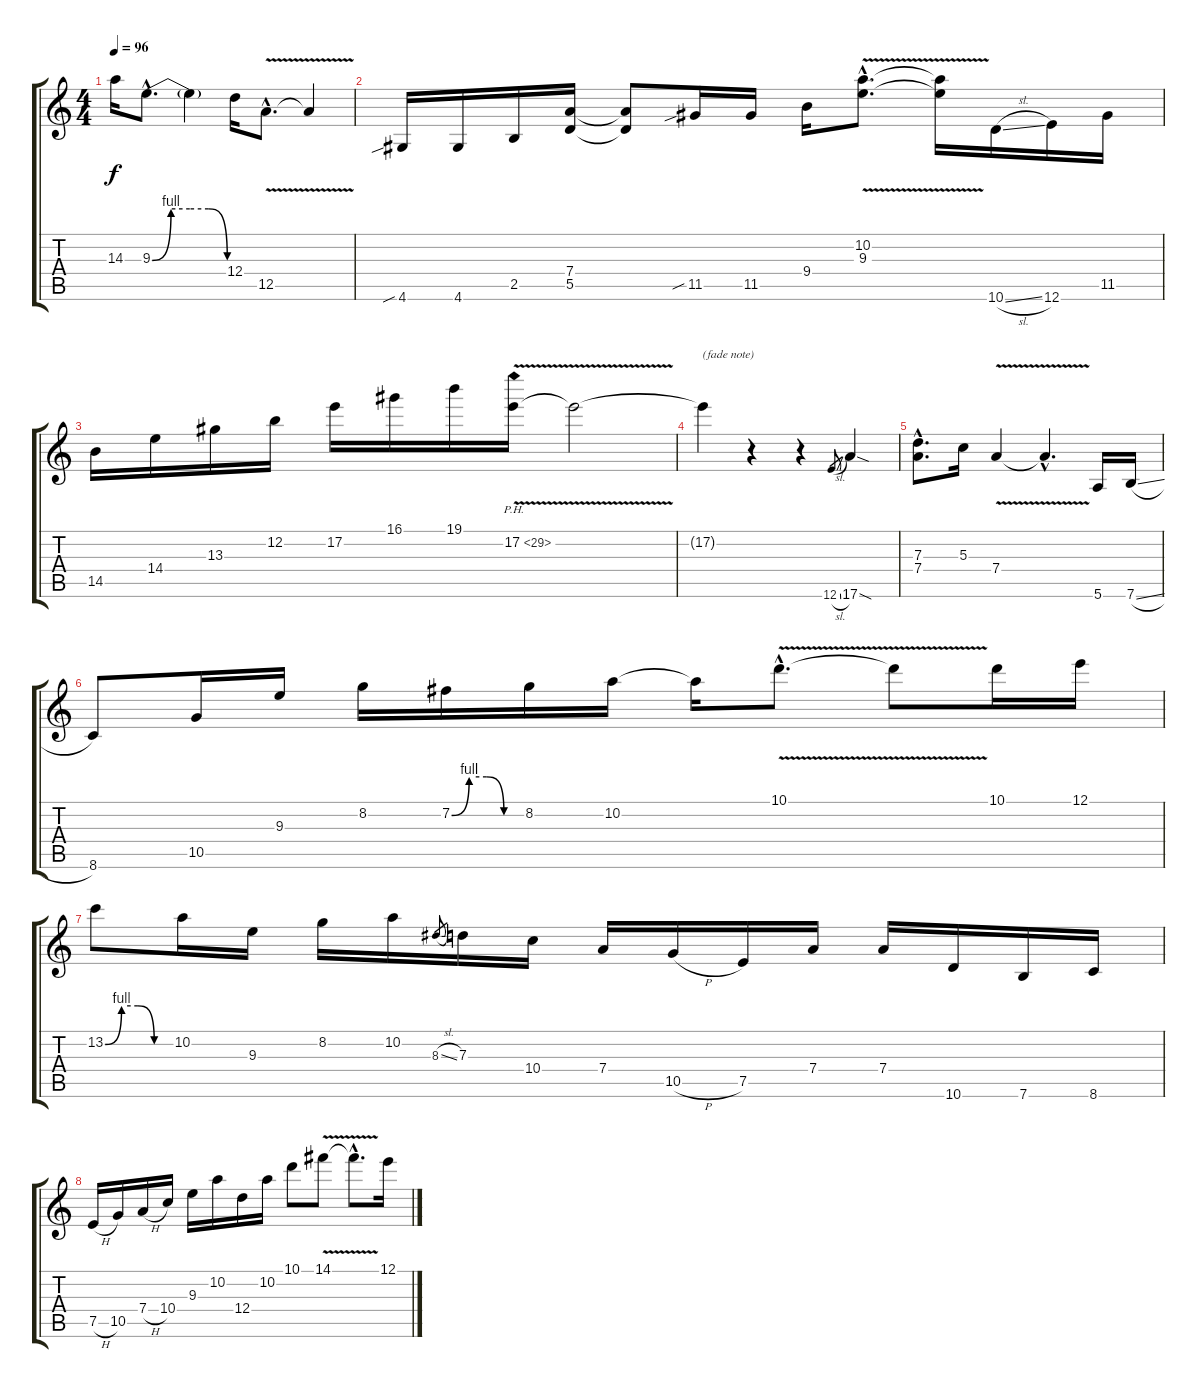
\track "" {instrument distortionguitar}
\staff {score tabs}
\tuning (E4 B3 G3 D3 A2 E2) {hide}
\ts (4 4)
\tempo 96
\clef g2
\ks c
14.3.16{dy f} 9.3{be (custom 0 0 15 4 30 4 45 4 60 0) hac}.8{d} 9.3{t}.4 12.4.16 12.5{v hac}.8{d} 12.5{t}.4 |
4.6{sib}.16 4.6.16 2.5.16 (7.4 5.5).16 (7.4{t} 5.5{t}).8 11.5{sib}.16 11.5.16 9.4.16 (10.2{v hac} 9.3{v hac}).8{d} (10.2{t} 9.3{t}).16 10.6{sl}.16 12.6.16 11.5.16 |
14.5.16 14.4.16 13.3.16 12.2.16 17.2.16 16.1.16 19.1.16 17.2{ph 12 v}.16 17.2{t}.2 |
17.2{t}.4{txt "(fade note)"} r.4 r.4 12.6{sl}.8{gr} 17.6{sod}.4 |
(7.3{hac} 7.4{hac}).8{d} 5.3.16 7.4{v}.4 7.4{hac t}.4{d} 5.6.16 7.6{sl}.16 |
8.6.8 10.5.16 9.3.16 8.2.16 7.2{be (custom 0 0 15 4 30 4 45 0 60 0)}.16 8.2.16 10.2.16 10.2{t}.16 10.1{v hac}.8{d} 10.1{t}.8 10.1.16 12.1.16 |
13.2{be (custom 0 0 15 4 30 4 45 0 60 0)}.8 10.2.16 9.3.16 8.2.16 10.2.16 8.3{sl}.8{gr} 7.3.16 10.4.16 7.4.16 10.5{h}.16 7.5.16 7.4.16 7.4.16 10.6.16 7.6.16 8.6.16 |
7.5{h}.16 10.5.16 7.4{h}.16 10.4.16 9.3.16 10.2.16 12.4.16 10.2.16 10.1.8 14.1{v}.8 14.1{hac t}.8{d} 12.1.16
